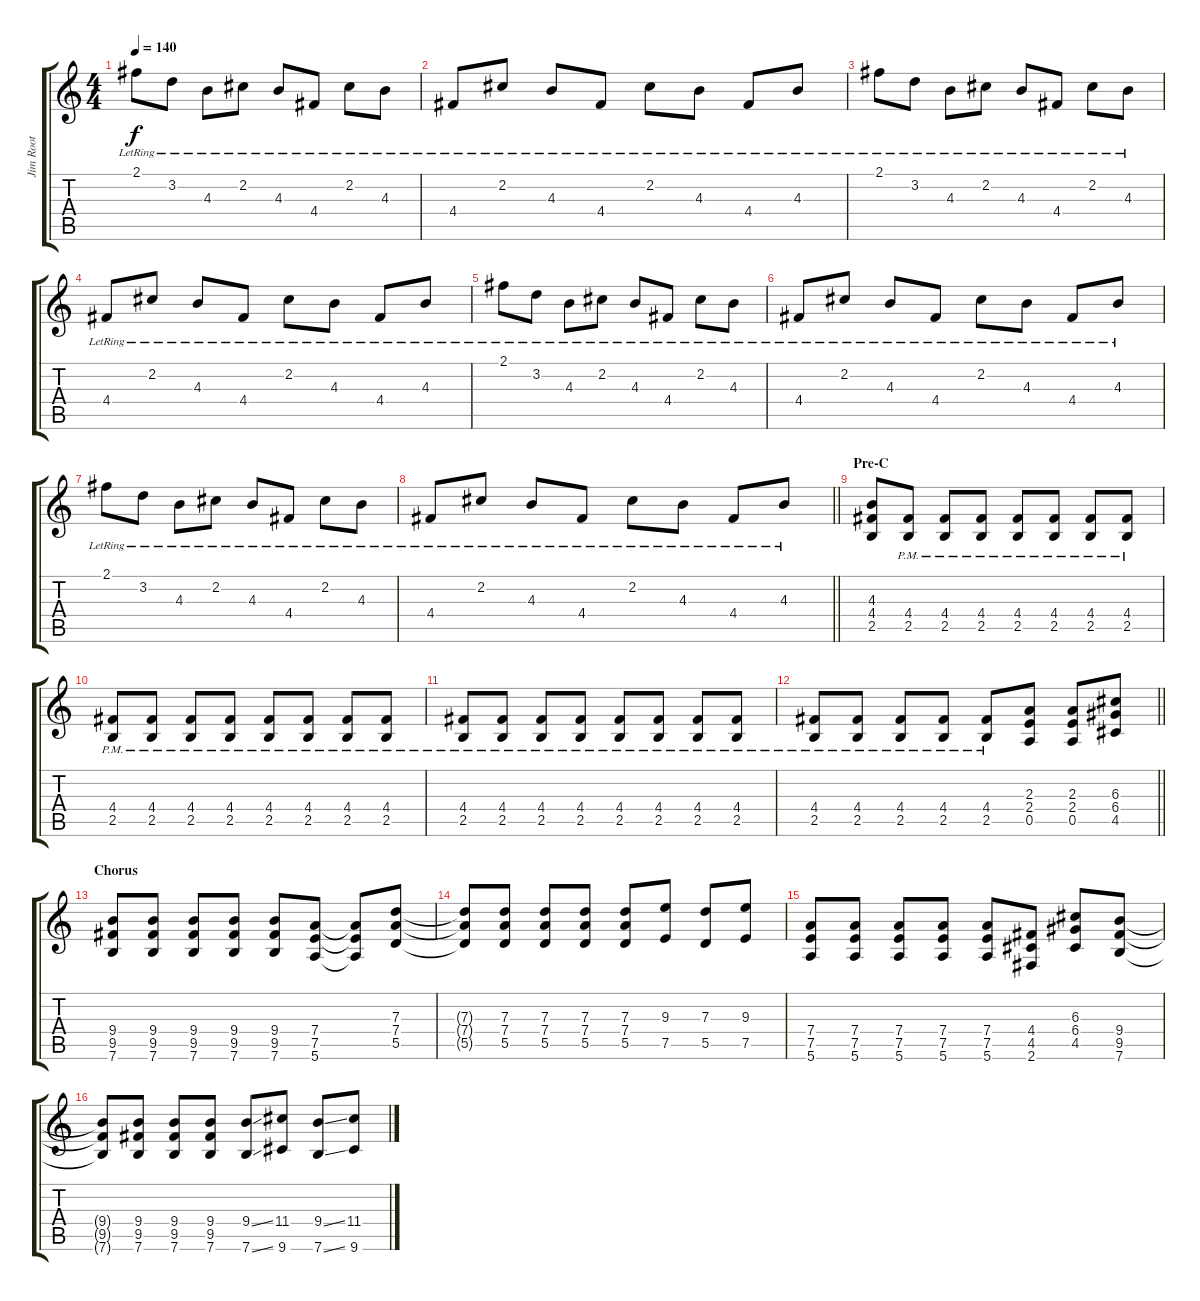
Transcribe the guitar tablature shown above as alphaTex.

\track ("Jim Root" "Jim Root") {instrument acousticguitarsteel}
\staff {score tabs}
\tuning (E4 B3 G3 D3 A2 E2) {hide}
\ts (4 4)
\tempo 140
\clef g2
\ks c
2.1{lr}.8{dy f} 3.2{lr}.8 4.3{lr}.8 2.2{lr}.8 4.3{lr}.8 4.4{lr}.8 2.2{lr}.8 4.3{lr}.8 |
4.4{lr}.8 2.2{lr}.8 4.3{lr}.8 4.4{lr}.8 2.2{lr}.8 4.3{lr}.8 4.4{lr}.8 4.3{lr}.8 |
2.1{lr}.8 3.2{lr}.8 4.3{lr}.8 2.2{lr}.8 4.3{lr}.8 4.4{lr}.8 2.2{lr}.8 4.3{lr}.8 |
4.4{lr}.8 2.2{lr}.8 4.3{lr}.8 4.4{lr}.8 2.2{lr}.8 4.3{lr}.8 4.4{lr}.8 4.3{lr}.8 |
2.1{lr}.8 3.2{lr}.8 4.3{lr}.8 2.2{lr}.8 4.3{lr}.8 4.4{lr}.8 2.2{lr}.8 4.3{lr}.8 |
4.4{lr}.8 2.2{lr}.8 4.3{lr}.8 4.4{lr}.8 2.2{lr}.8 4.3{lr}.8 4.4{lr}.8 4.3{lr}.8 |
2.1{lr}.8 3.2{lr}.8 4.3{lr}.8 2.2{lr}.8 4.3{lr}.8 4.4{lr}.8 2.2{lr}.8 4.3{lr}.8 |
\barLineRight lightlight
4.4{lr}.8 2.2{lr}.8 4.3{lr}.8 4.4{lr}.8 2.2{lr}.8 4.3{lr}.8 4.4{lr}.8 4.3{lr}.8 |
\section ("" "Pre-C")
(4.3 4.4 2.5).8{volume 13 instrument distortionguitar} (4.4{pm} 2.5{pm}).8 (4.4{pm} 2.5{pm}).8 (4.4{pm} 2.5{pm}).8 (4.4{pm} 2.5{pm}).8 (4.4{pm} 2.5{pm}).8 (4.4{pm} 2.5{pm}).8 (4.4{pm} 2.5{pm}).8 |
(4.4{pm} 2.5{pm}).8 (4.4{pm} 2.5{pm}).8 (4.4{pm} 2.5{pm}).8 (4.4{pm} 2.5{pm}).8 (4.4{pm} 2.5{pm}).8 (4.4{pm} 2.5{pm}).8 (4.4{pm} 2.5{pm}).8 (4.4{pm} 2.5{pm}).8 |
(4.4{pm} 2.5{pm}).8 (4.4{pm} 2.5{pm}).8 (4.4{pm} 2.5{pm}).8 (4.4{pm} 2.5{pm}).8 (4.4{pm} 2.5{pm}).8 (4.4{pm} 2.5{pm}).8 (4.4{pm} 2.5{pm}).8 (4.4{pm} 2.5{pm}).8 |
\barLineRight lightlight
(4.4{pm} 2.5{pm}).8 (4.4{pm} 2.5{pm}).8 (4.4{pm} 2.5{pm}).8 (4.4{pm} 2.5{pm}).8 (4.4{pm} 2.5{pm}).8 (2.3 2.4 0.5).8 (2.3 2.4 0.5).8 (6.3 6.4 4.5).8 |
\section ("" "Chorus")
(9.4 9.5 7.6).8 (9.4 9.5 7.6).8 (9.4 9.5 7.6).8 (9.4 9.5 7.6).8 (9.4 9.5 7.6).8 (7.4 7.5 5.6).8 (7.4{t} 7.5{t} 5.6{t}).8 (7.3 7.4 5.5).8 |
(7.3{t} 7.4{t} 5.5{t}).8 (7.3 7.4 5.5).8 (7.3 7.4 5.5).8 (7.3 7.4 5.5).8 (7.3 7.4 5.5).8 (9.3 7.5).8 (7.3 5.5).8 (9.3 7.5).8 |
(7.4 7.5 5.6).8 (7.4 7.5 5.6).8 (7.4 7.5 5.6).8 (7.4 7.5 5.6).8 (7.4 7.5 5.6).8 (4.4 4.5 2.6).8 (6.3 6.4 4.5).8 (9.4 9.5 7.6).8 |
(9.4{t} 9.5{t} 7.6{t}).8 (9.4 9.5 7.6).8 (9.4 9.5 7.6).8 (9.4 9.5 7.6).8 (9.4{ss} 7.6{ss}).8 (11.4 9.6).8 (9.4{ss} 7.6{ss}).8 (11.4 9.6).8
